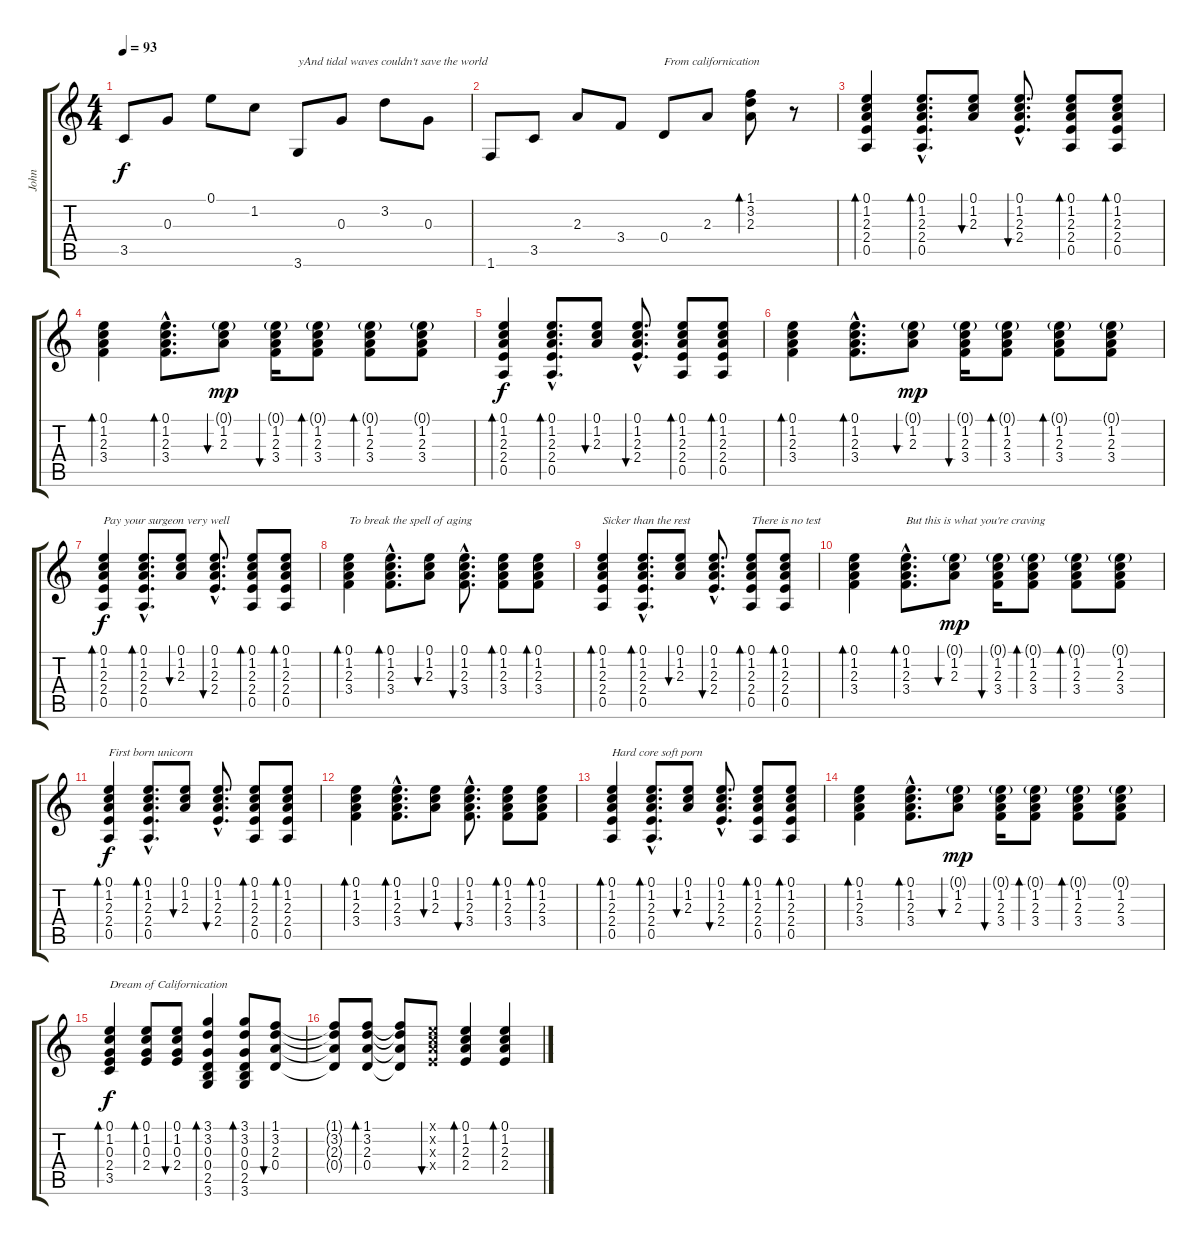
\track ("John" "John") {instrument electricguitarjazz}
\staff {score tabs}
\tuning (E4 B3 G3 D3 A2 E2) {hide}
\ts (4 4)
\tempo 93
\clef g2
\ks c
3.5.8{dy f} 0.3.8 0.1.8 1.2.8 3.6.8{txt "yAnd tidal waves couldn't save the world"} 0.3.8 3.2.8 0.3.8 |
1.6.8 3.5.8 2.3.8 3.4.8 0.4.8{txt "From californication"} 2.3.8 (1.1 3.2 2.3).8{bd 60} r.8 |
(0.1 1.2 2.3 2.4 0.5).4{bd 60} (0.1{hac} 1.2{hac} 2.3{hac} 2.4{hac} 0.5{hac}).8{d bd 60} (0.1 1.2 2.3).8{bu 60} (0.1{hac} 1.2{hac} 2.3{hac} 2.4{hac}).8{d bu 60} (0.1 1.2 2.3 2.4 0.5).8{bd 60} (0.1 1.2 2.3 2.4 0.5).8{bd 60} |
(0.1 1.2 2.3 3.4).4{bd 60} (0.1{hac} 1.2{hac} 2.3{hac} 3.4{hac}).8{d bd 60} (0.1{g} 1.2 2.3).8{bu 60 dy mp} (0.1{g} 1.2 2.3 3.4).16{bu 60} (0.1{g} 1.2 2.3 3.4).8{bd 60} (0.1{g} 1.2 2.3 3.4).8{bd 60} (0.1{g} 1.2 2.3 3.4).8 |
(0.1 1.2 2.3 2.4 0.5).4{bd 60 dy f} (0.1{hac} 1.2{hac} 2.3{hac} 2.4{hac} 0.5{hac}).8{d bd 60} (0.1 1.2 2.3).8{bu 60} (0.1{hac} 1.2{hac} 2.3{hac} 2.4{hac}).8{d bu 60} (0.1 1.2 2.3 2.4 0.5).8{bd 60} (0.1 1.2 2.3 2.4 0.5).8{bd 60} |
(0.1 1.2 2.3 3.4).4{bd 60} (0.1{hac} 1.2{hac} 2.3{hac} 3.4{hac}).8{d bd 60} (0.1{g} 1.2 2.3).8{bu 60 dy mp} (0.1{g} 1.2 2.3 3.4).16{bu 60} (0.1{g} 1.2 2.3 3.4).8{bd 60} (0.1{g} 1.2 2.3 3.4).8{bd 60} (0.1{g} 1.2 2.3 3.4).8 |
(0.1 1.2 2.3 2.4 0.5).4{bd 60 txt "Pay your surgeon very well" dy f} (0.1{hac} 1.2{hac} 2.3{hac} 2.4{hac} 0.5{hac}).8{d bd 60} (0.1 1.2 2.3).8{bu 60} (0.1{hac} 1.2{hac} 2.3{hac} 2.4{hac}).8{d bu 60} (0.1 1.2 2.3 2.4 0.5).8{bd 60} (0.1 1.2 2.3 2.4 0.5).8{bd 60} |
(0.1 1.2 2.3 3.4).4{bd 60 txt "To break the spell of aging"} (0.1{hac} 1.2{hac} 2.3{hac} 3.4{hac}).8{d bd 60} (0.1 1.2 2.3).8{bu 60} (0.1{hac} 1.2{hac} 2.3{hac} 3.4{hac}).8{d bu 60} (0.1 1.2 2.3 3.4).8{bd 60} (0.1 1.2 2.3 3.4).8{bd 60} |
(0.1 1.2 2.3 2.4 0.5).4{bd 60 txt "Sicker than the rest"} (0.1{hac} 1.2{hac} 2.3{hac} 2.4{hac} 0.5{hac}).8{d bd 60} (0.1 1.2 2.3).8{bu 60} (0.1{hac} 1.2{hac} 2.3{hac} 2.4{hac}).8{d bu 60} (0.1 1.2 2.3 2.4 0.5).8{bd 60 txt "There is no test"} (0.1 1.2 2.3 2.4 0.5).8{bd 60} |
(0.1 1.2 2.3 3.4).4{bd 60} (0.1{hac} 1.2{hac} 2.3{hac} 3.4{hac}).8{d bd 60 txt "But this is what you're craving"} (0.1{g} 1.2 2.3).8{bu 60 dy mp} (0.1{g} 1.2 2.3 3.4).16{bu 60} (0.1{g} 1.2 2.3 3.4).8{bd 60} (0.1{g} 1.2 2.3 3.4).8{bd 60} (0.1{g} 1.2 2.3 3.4).8 |
(0.1 1.2 2.3 2.4 0.5).4{bd 60 txt "First born unicorn" dy f} (0.1{hac} 1.2{hac} 2.3{hac} 2.4{hac} 0.5{hac}).8{d bd 60} (0.1 1.2 2.3).8{bu 60} (0.1{hac} 1.2{hac} 2.3{hac} 2.4{hac}).8{d bu 60} (0.1 1.2 2.3 2.4 0.5).8{bd 60} (0.1 1.2 2.3 2.4 0.5).8{bd 60} |
(0.1 1.2 2.3 3.4).4{bd 60} (0.1{hac} 1.2{hac} 2.3{hac} 3.4{hac}).8{d bd 60} (0.1 1.2 2.3).8{bu 60} (0.1{hac} 1.2{hac} 2.3{hac} 3.4{hac}).8{d bu 60} (0.1 1.2 2.3 3.4).8{bd 60} (0.1 1.2 2.3 3.4).8{bd 60} |
(0.1 1.2 2.3 2.4 0.5).4{bd 60 txt "Hard core soft porn"} (0.1{hac} 1.2{hac} 2.3{hac} 2.4{hac} 0.5{hac}).8{d bd 60} (0.1 1.2 2.3).8{bu 60} (0.1{hac} 1.2{hac} 2.3{hac} 2.4{hac}).8{d bu 60} (0.1 1.2 2.3 2.4 0.5).8{bd 60} (0.1 1.2 2.3 2.4 0.5).8{bd 60} |
(0.1 1.2 2.3 3.4).4{bd 60} (0.1{hac} 1.2{hac} 2.3{hac} 3.4{hac}).8{d bd 60} (0.1{g} 1.2 2.3).8{bu 60 dy mp} (0.1{g} 1.2 2.3 3.4).16{bu 60} (0.1{g} 1.2 2.3 3.4).8{bd 60} (0.1{g} 1.2 2.3 3.4).8{bd 60} (0.1{g} 1.2 2.3 3.4).8 |
(0.1 1.2 0.3 2.4 3.5).4{bd 60 txt "Dream of Californication" dy f} (0.1 1.2 0.3 2.4).8{bd 60} (0.1 1.2 0.3 2.4).8{bu 60} (3.1 3.2 0.3 0.4 2.5 3.6).4{bd 60} (3.1 3.2 0.3 0.4 2.5 3.6).8{bd 60} (1.1 3.2 2.3 0.4).8{bu 60} |
(1.1{t} 3.2{t} 2.3{t} 0.4{t}).8 (1.1 3.2 2.3 0.4).8{bd 60} (1.1{t} 3.2{t} 2.3{t} 0.4{t}).8 (0.1{x} 1.2{x} 2.3{x} 2.4{x}).8{bu 60} (0.1 1.2 2.3 2.4).4{bd 60} (0.1 1.2 2.3 2.4).4{bd 60}
